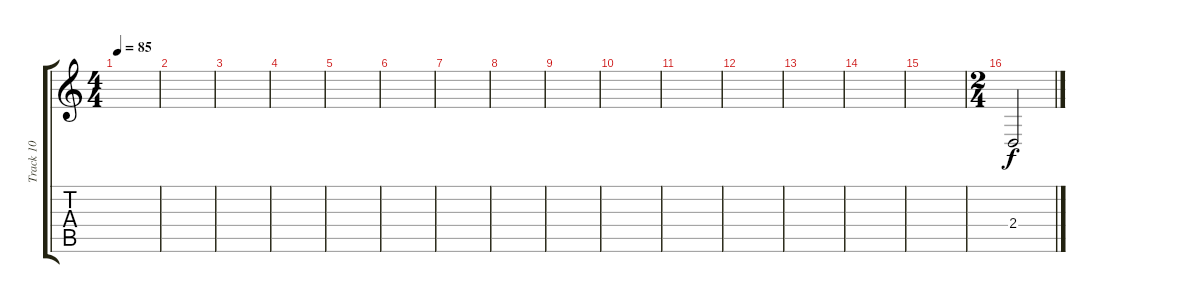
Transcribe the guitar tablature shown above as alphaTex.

\track ("Track 10" "Track 10") {instrument reversecymbal}
\staff {score tabs}
\tuning (D4 A3 F3 C3 G2 C2) {hide}
\ts (4 4)
\tempo 85
\clef g2
\ks c
|
|
|
|
|
|
|
|
|
|
|
|
|
|
|
\ts (2 4)
2.4.2
